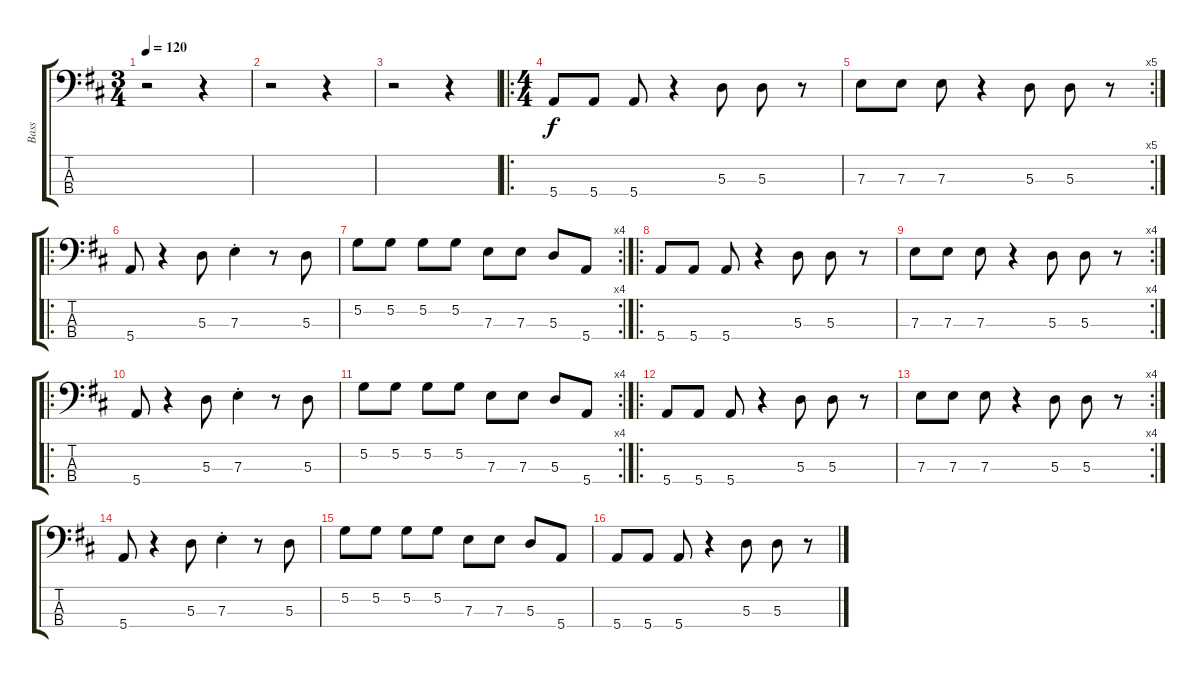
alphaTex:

\track ("Bass" "Bass") {instrument electricbassfinger}
\staff {score tabs}
\tuning (G2 D2 A1 E1) {hide}
\ts (3 4)
\tempo 120
\clef f4
\ks d
r.2{dy f instrument electricbassfinger} r.4 |
r.2 r.4 |
r.2 r.4 |
\ro
\ts (4 4)
5.4.8 5.4.8 5.4.8 r.4 5.3.8 5.3.8 r.8 |
\rc 5
7.3.8 7.3.8 7.3.8 r.4 5.3.8 5.3.8 r.8 |
\ro
5.4.8 r.4 5.3.8 7.3{st}.4 r.8 5.3.8 |
\rc 4
5.2.8 5.2.8 5.2.8 5.2.8 7.3.8 7.3.8 5.3.8 5.4.8 |
\ro
5.4.8 5.4.8 5.4.8 r.4 5.3.8 5.3.8 r.8 |
\rc 4
7.3.8 7.3.8 7.3.8 r.4 5.3.8 5.3.8 r.8 |
\ro
5.4.8 r.4 5.3.8 7.3{st}.4 r.8 5.3.8 |
\rc 4
5.2.8 5.2.8 5.2.8 5.2.8 7.3.8 7.3.8 5.3.8 5.4.8 |
\ro
5.4.8 5.4.8 5.4.8 r.4 5.3.8 5.3.8 r.8 |
\rc 4
7.3.8 7.3.8 7.3.8 r.4 5.3.8 5.3.8 r.8 |
5.4.8 r.4 5.3.8 7.3{st}.4 r.8 5.3.8 |
5.2.8 5.2.8 5.2.8 5.2.8 7.3.8 7.3.8 5.3.8 5.4.8 |
5.4.8 5.4.8 5.4.8 r.4 5.3.8 5.3.8 r.8
